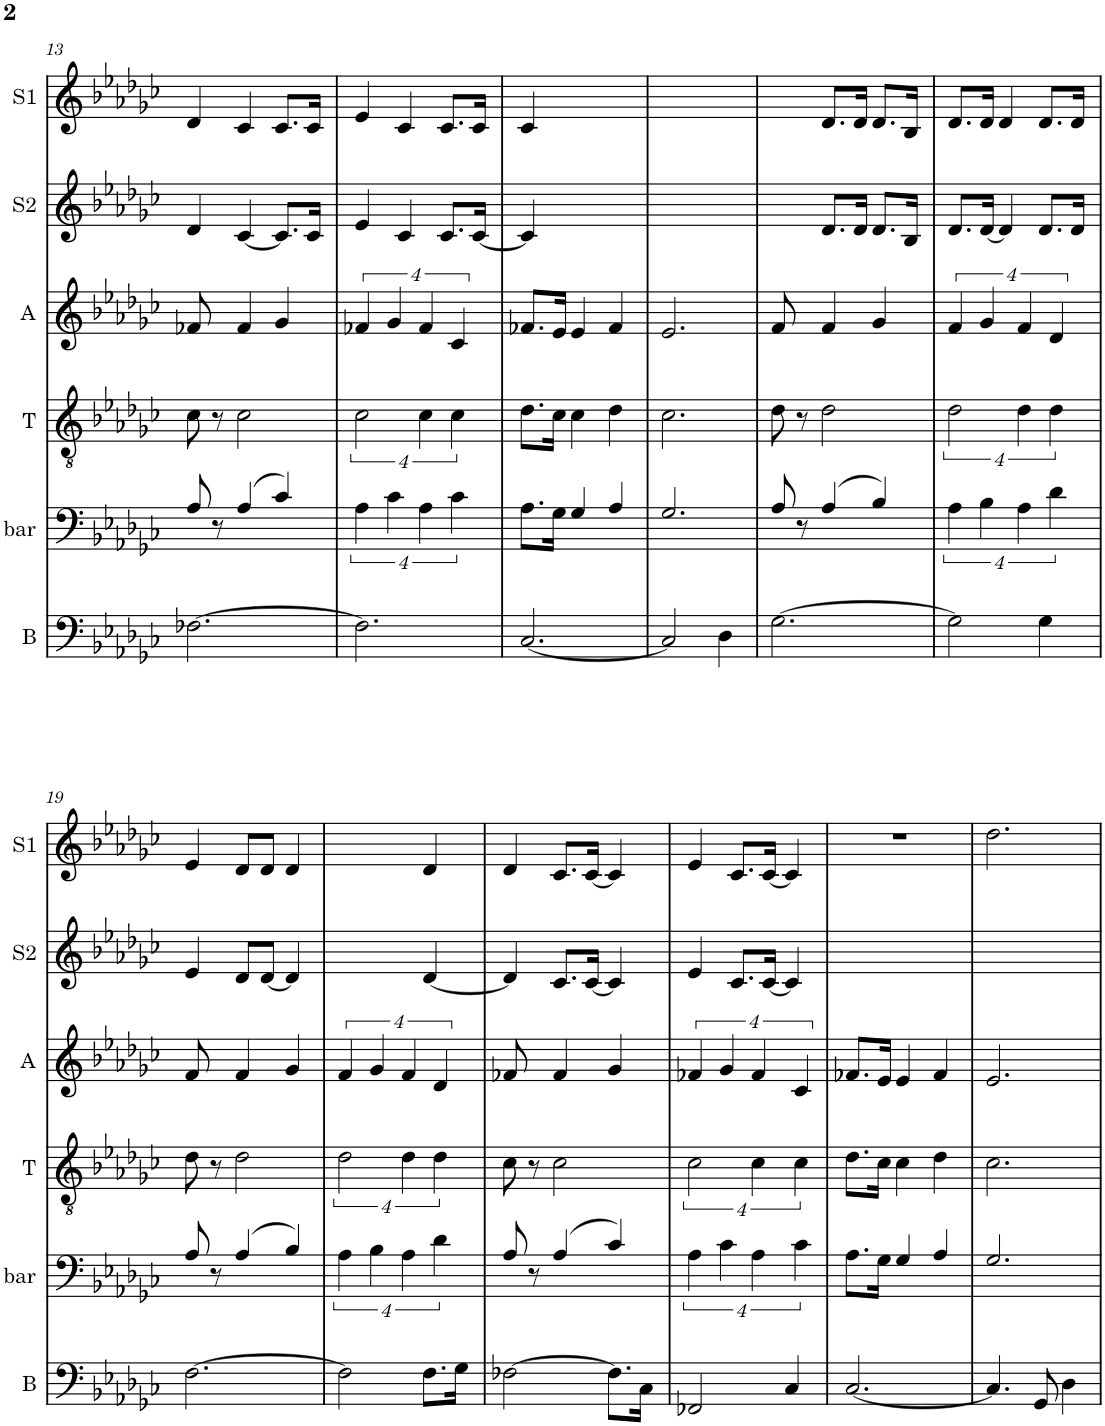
**kern	**kern	**kern	**kern	**kern	**kern
*part6	*part5	*part4	*part3	*part2	*part1
*staff6	*staff5	*staff4	*staff3	*staff2	*staff1
*I"B	*I"bar	*I"T	*I"A	*I"S2	*I"S1
*I'B	*I'bar	*I'T	*I'A	*I'S2	*I'S1
!!LO:PB:g=z
*clefF4	*clefF4	*clefGv2	*clefG2	*clefG2	*clefG2
*k[b-e-a-d-g-c-]	*k[b-e-a-d-g-c-]	*k[b-e-a-d-g-c-]	*k[b-e-a-d-g-c-]	*k[b-e-a-d-g-c-]	*k[b-e-a-d-g-c-]
*M3/4	*M3/4	*M3/4	*M3/4	*M3/4	*M3/4
=13	=13	=13	=13	=13	=13
[2.F-X\	8A-/	8c-\	8f-X/	4d-/	4d-/
.	8r	8r	8ryy	.	.
.	(>4A-/	2c-\	4f-/	[<4c-/	4c-/
.	4c-/)	.	4g-/	8.c-/L]	8.c-/L
.	.	.	.	16c-/Jk	16c-/Jk
=14	=14	=14	=14	=14	=14
2.F-\]	16%3A-\	8%3c-\	16%3f-X/	4e-/	4e-/
.	16%3c-\	.	16%3g-/	.	.
.	.	.	.	4c-/	4c-/
.	16%3A-\	16%3c-\	16%3f-/	.	.
.	.	.	.	8.c-/L	8.c-/L
.	16%3c-\	16%3c-\	16%3c-/	.	.
.	.	.	.	[<16c-/Jk	16c-/Jk
=15	=15	=15	=15	=15	=15
[2.C-/	8.A-\L	8.d-\L	8.f-X/L	4c-/]	4c-/
.	16G-\Jk	16c-\Jk	16e-/Jk	.	.
.	4G-/	4c-\	4e-/	4ryy	4ryy
.	4A-/	4d-\	4f-/	4ryy	4ryy
=16	=16	=16	=16	=16	=16
2C-/]	2.G-/	2.c-\	2.e-/	2.ryy	2.ryy
4D-\	.	.	.	.	.
=17	=17	=17	=17	=17	=17
[2.G-\	8A-/	8d-\	8f/	4ryy	4ryy
.	8r	8r	8ryy	.	.
.	(>4A-/	2d-\	4f/	8.d-/L	8.d-/L
.	.	.	.	16d-/Jk	16d-/Jk
.	4B-/)	.	4g-/	8.d-/L	8.d-/L
.	.	.	.	16B-/Jk	16B-/Jk
=18	=18	=18	=18	=18	=18
2G-\]	16%3A-\	8%3d-\	16%3f/	8.d-/L	8.d-/L
.	16%3B-\	.	16%3g-/	[<16d-/Jk	16d-/Jk
.	.	.	.	4d-/]	4d-/
.	16%3A-\	16%3d-\	16%3f/	.	.
4G-\	.	.	.	8.d-/L	8.d-/L
.	16%3d-\	16%3d-\	16%3d-/	.	.
.	.	.	.	16d-/Jk	16d-/Jk
!!LO:LB:g=z
=19	=19	=19	=19	=19	=19
[2.F\	8A-/	8d-\	8f/	4e-/	4e-/
.	8r	8r	8ryy	.	.
.	(>4A-/	2d-\	4f/	8d-/L	8d-/L
.	.	.	.	[<8d-/J	8d-/J
.	4B-/)	.	4g-/	4d-/]	4d-/
=20	=20	=20	=20	=20	=20
2F\]	16%3A-\	8%3d-\	16%3f/	2ryy	2ryy
.	16%3B-\	.	16%3g-/	.	.
.	16%3A-\	16%3d-\	16%3f/	.	.
8.F\L	.	.	.	[<4d-/	4d-/
.	16%3d-\	16%3d-\	16%3d-/	.	.
16G-\Jk	.	.	.	.	.
=21	=21	=21	=21	=21	=21
[2F-X\	8A-/	8c-\	8f-X/	4d-/]	4d-/
.	8r	8r	8ryy	.	.
.	(>4A-/	2c-\	4f-/	8.c-/L	8.c-/L
.	.	.	.	[<16c-/Jk	[<16c-/Jk
8.F-\L]	4c-/)	.	4g-/	4c-/]	4c-/]
16C-\Jk	.	.	.	.	.
=22	=22	=22	=22	=22	=22
2FF-X/	16%3A-\	8%3c-\	16%3f-X/	4e-/	4e-/
.	16%3c-\	.	16%3g-/	.	.
.	.	.	.	8.c-/L	8.c-/L
.	16%3A-\	16%3c-\	16%3f-/	.	.
.	.	.	.	[<16c-/Jk	[<16c-/Jk
4C-/	.	.	.	4c-/]	4c-/]
.	16%3c-\	16%3c-\	16%3c-/	.	.
=23	=23	=23	=23	=23	=23
[2.C-/	8.A-\L	8.d-\L	8.f-X/L	2.ryy	2.r
.	16G-\Jk	16c-\Jk	16e-/Jk	.	.
.	4G-/	4c-\	4e-/	.	.
.	4A-/	4d-\	4f-/	.	.
=24	=24	=24	=24	=24	=24
4.C-/]	2.G-/	2.c-\	2.e-/	2.ryy	2.dd-\
8GG-/	.	.	.	.	.
4D-\	.	.	.	.	.
=	=	=	=	=	=
*-	*-	*-	*-	*-	*-
